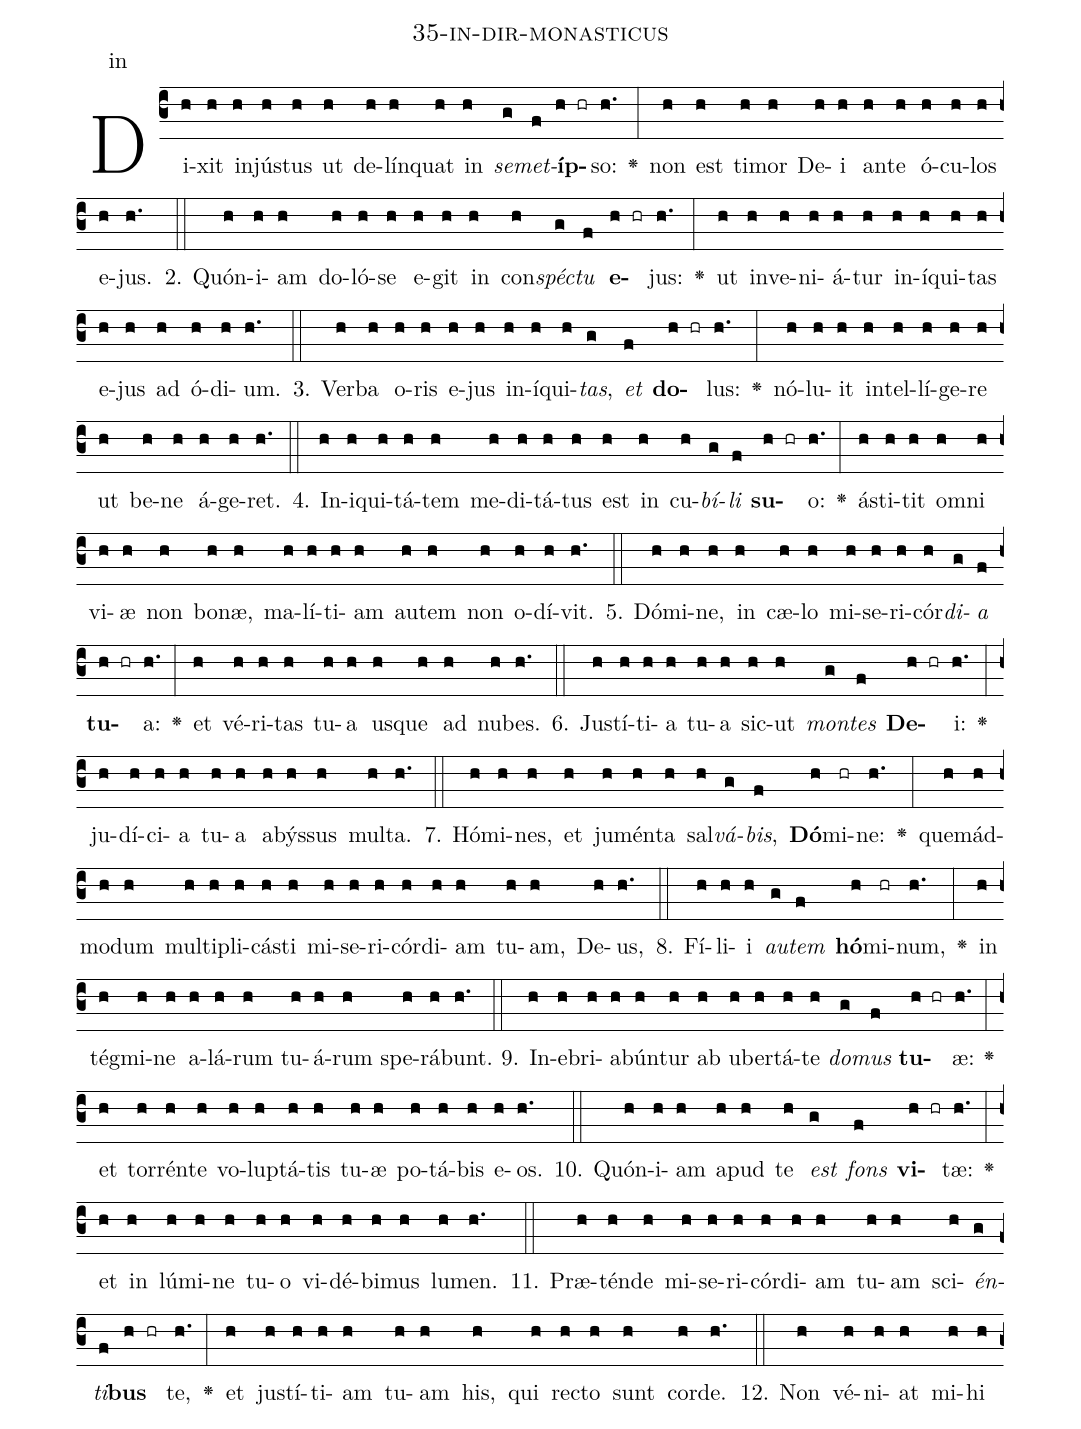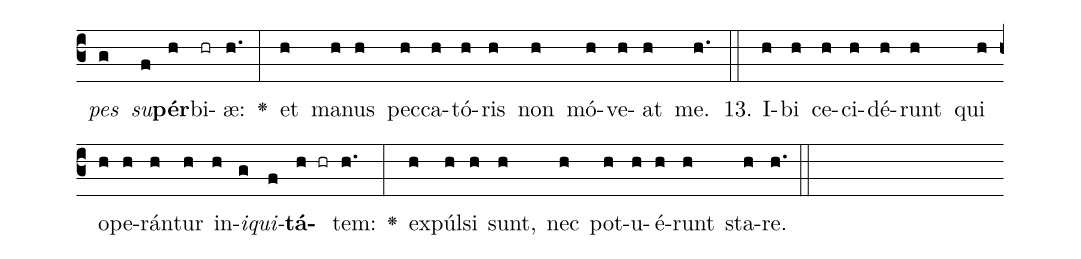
name: 35-in-dir-monasticus;
annotation: in;
%%
(c3)Di(h)xit(h) in(h)jús(h)tus(h) ut(h) de(h)lín(h)quat(h) in(h) <i>se</i>(g)<i>met</i>(f)<b>íp</b>(h hr)so:(h.) <v>\greheightstar</v>(:) non(h) est(h) ti(h)mor(h) De(h)i(h) an(h)te(h) ó(h)cu(h)los(h) e(h)jus.(h.) (::)
2. Quón(h)i(h)am(h) do(h)ló(h)se(h) e(h)git(h) in(h) con(h)<i>spéc</i>(g)<i>tu</i>(f) <b>e</b>(h hr)jus:(h.) <v>\greheightstar</v>(:) ut(h) in(h)ve(h)ni(h)á(h)tur(h) in(h)í(h)qui(h)tas(h) e(h)jus(h) ad(h) ó(h)di(h)um.(h.) (::)
3. Ver(h)ba(h) o(h)ris(h) e(h)jus(h) in(h)í(h)qui(h)<i>tas</i>,(g) <i>et</i>(f) <b>do</b>(h hr)lus:(h.) <v>\greheightstar</v>(:) nó(h)lu(h)it(h) in(h)tel(h)lí(h)ge(h)re(h) ut(h) be(h)ne(h) á(h)ge(h)ret.(h.) (::)
4. In(h)i(h)qui(h)tá(h)tem(h) me(h)di(h)tá(h)tus(h) est(h) in(h) cu(h)<i>bí</i>(g)<i>li</i>(f) <b>su</b>(h hr)o:(h.) <v>\greheightstar</v>(:) á(h)sti(h)tit(h) om(h)ni(h) vi(h)æ(h) non(h) bo(h)næ,(h) ma(h)lí(h)ti(h)am(h) au(h)tem(h) non(h) o(h)dí(h)vit.(h.) (::)
5. Dó(h)mi(h)ne,(h) in(h) cæ(h)lo(h) mi(h)se(h)ri(h)cór(h)<i>di</i>(g)<i>a</i>(f) <b>tu</b>(h hr)a:(h.) <v>\greheightstar</v>(:) et(h) vé(h)ri(h)tas(h) tu(h)a(h) us(h)que(h) ad(h) nu(h)bes.(h.) (::)
6. Jus(h)tí(h)ti(h)a(h) tu(h)a(h) sic(h)ut(h) <i>mon</i>(g)<i>tes</i>(f) <b>De</b>(h hr)i:(h.) <v>\greheightstar</v>(:) ju(h)dí(h)ci(h)a(h) tu(h)a(h) a(h)býs(h)sus(h) mul(h)ta.(h.) (::)
7. Hó(h)mi(h)nes,(h) et(h) ju(h)mén(h)ta(h) sal(h)<i>vá</i>(g)<i>bis</i>,(f) <b>Dó</b>(h)mi(hr)ne:(h.) <v>\greheightstar</v>(:) quem(h)ád(h)mo(h)dum(h) mul(h)ti(h)pli(h)cás(h)ti(h) mi(h)se(h)ri(h)cór(h)di(h)am(h) tu(h)am,(h) De(h)us,(h.) (::)
8. Fí(h)li(h)i(h) <i>au</i>(g)<i>tem</i>(f) <b>hó</b>(h)mi(hr)num,(h.) <v>\greheightstar</v>(:) in(h) tég(h)mi(h)ne(h) a(h)lá(h)rum(h) tu(h)á(h)rum(h) spe(h)rá(h)bunt.(h.) (::)
9. In(h)e(h)bri(h)a(h)bún(h)tur(h) ab(h) u(h)ber(h)tá(h)te(h) <i>do</i>(g)<i>mus</i>(f) <b>tu</b>(h hr)æ:(h.) <v>\greheightstar</v>(:) et(h) tor(h)rén(h)te(h) vo(h)lup(h)tá(h)tis(h) tu(h)æ(h) po(h)tá(h)bis(h) e(h)os.(h.) (::)
10. Quón(h)i(h)am(h) a(h)pud(h) te(h) <i>est</i>(g) <i>fons</i>(f) <b>vi</b>(h hr)tæ:(h.) <v>\greheightstar</v>(:) et(h) in(h) lú(h)mi(h)ne(h) tu(h)o(h) vi(h)dé(h)bi(h)mus(h) lu(h)men.(h.) (::)
11. Præ(h)tén(h)de(h) mi(h)se(h)ri(h)cór(h)di(h)am(h) tu(h)am(h) sci(h)<i>én</i>(g)<i>ti</i>(f)<b>bus</b>(h hr) te,(h.) <v>\greheightstar</v>(:) et(h) jus(h)tí(h)ti(h)am(h) tu(h)am(h) his,(h) qui(h) rec(h)to(h) sunt(h) cor(h)de.(h.) (::)
12. Non(h) vé(h)ni(h)at(h) mi(h)hi(h) <i>pes</i>(g) <i>su</i>(f)<b>pér</b>(h)bi(hr)æ:(h.) <v>\greheightstar</v>(:) et(h) ma(h)nus(h) pec(h)ca(h)tó(h)ris(h) non(h) mó(h)ve(h)at(h) me.(h.) (::)
13. I(h)bi(h) ce(h)ci(h)dé(h)runt(h) qui(h) o(h)pe(h)rán(h)tur(h) in(h)<i>i</i>(g)<i>qui</i>(f)<b>tá</b>(h hr)tem:(h.) <v>\greheightstar</v>(:) ex(h)púl(h)si(h) sunt,(h) nec(h) pot(h)u(h)é(h)runt(h) sta(h)re.(h.) (::)
